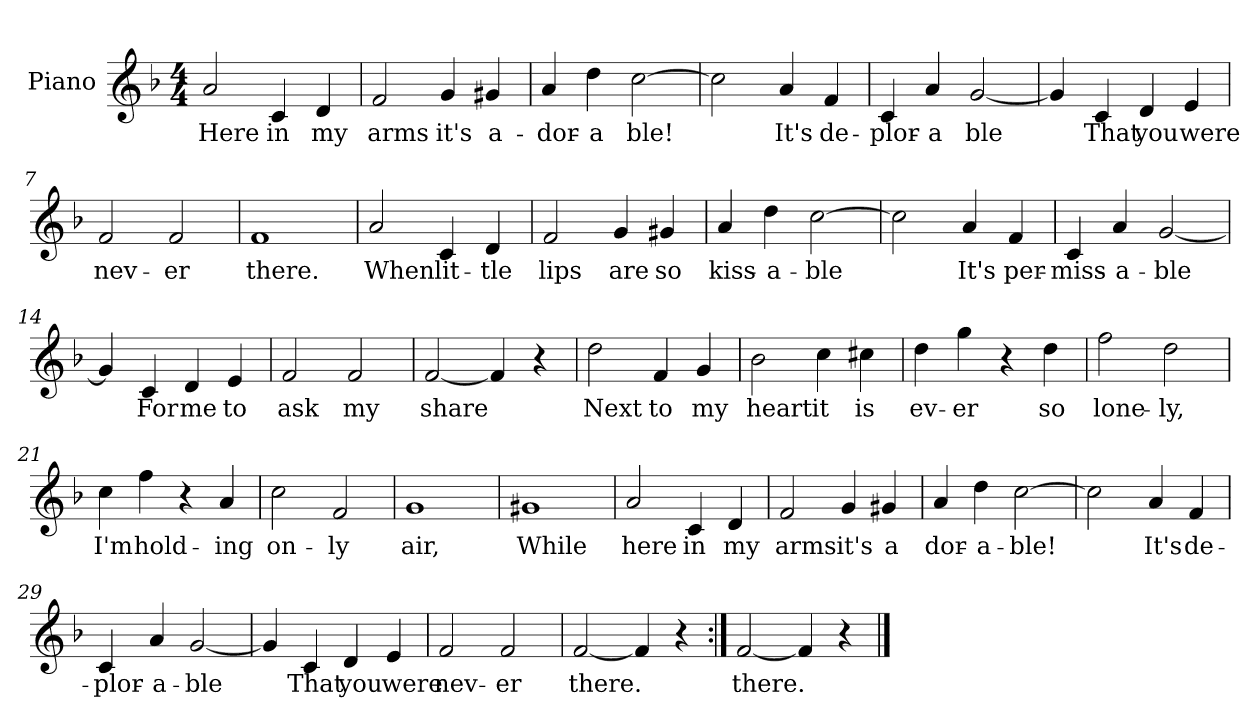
**kern	**text
*part1	*part1
*staff1	*staff1
*I"Piano	*
*I'Pno.	*
*clefG2	*
*k[b-]	*
*F:	*
*M4/4	*
=1	=1
2a/	Here
4c/	in
4d/	my
=2	=2
2f/	arms
4g/	it's
4g#X/	a-
=3	=3
4a/	-dor-
4dd\	-a
[2cc\	ble!
=4	=4
2cc\]	.
4a/	It's
4f/	de-
=5	=5
4c/	-plor-
4a/	-a
[2g/	ble
!!LO:LB:g=z
=6	=6
4g/]	.
4c/	That
4d/	you
4e/	were
=7	=7
2f/	nev-
2f/	-er
=8	=8
1f	there.
=9	=9
2a/	When
4c/	lit-
4d/	-tle
=10	=10
2f/	lips
4g/	are
4g#X/	so
=11	=11
4a/	kiss-
4dd\	-a-
[2cc\	-ble
!!LO:LB:g=z
=12	=12
2cc\]	.
4a/	It's
4f/	per-
=13	=13
4c/	-miss-
4a/	-a-
[2g/	-ble
=14	=14
4g/]	.
4c/	For
4d/	me
4e/	to
=15	=15
2f/	ask
2f/	my
=16	=16
[2f/	share
4f/]	.
4r	.
=17	=17
2dd\	Next
4f/	to
4g/	my
!!LO:LB:g=z
=18	=18
2b-\	heart
4cc\	it
4cc#X\	is
=19	=19
4dd\	ev-
4gg\	-er
4r	.
4dd\	so
=20	=20
2ff\	lone-
2dd\	-ly,
=21	=21
4cc\	I'm
4ff\	hold-
4r	.
4a/	ing
=22	=22
2cc\	on-
2f/	-ly
=23	=23
1g	air,
=24	=24
1g#X	While
!!LO:LB:g=z
=25	=25
2a/	here
4c/	in
4d/	my
=26	=26
2f/	arms
4g/	it's
4g#X/	a
=27	=27
4a/	dor-
4dd\	-a-
[2cc\	-ble!
=28	=28
2cc\]	.
4a/	It's
4f/	de-
=29	=29
4c/	-plor-
4a/	-a-
[2g/	-ble
!!LO:LB:g=z
=30	=30
4g/]	.
4c/	That
4d/	you
4e/	were
=31	=31
2f/	nev-
2f/	-er
=32	=32
[2f/	there.
4f/]	.
4r	.
=33:|!	=33:|!
[2f/	there.
4f/]	.
4r	.
==	==
*-	*-
